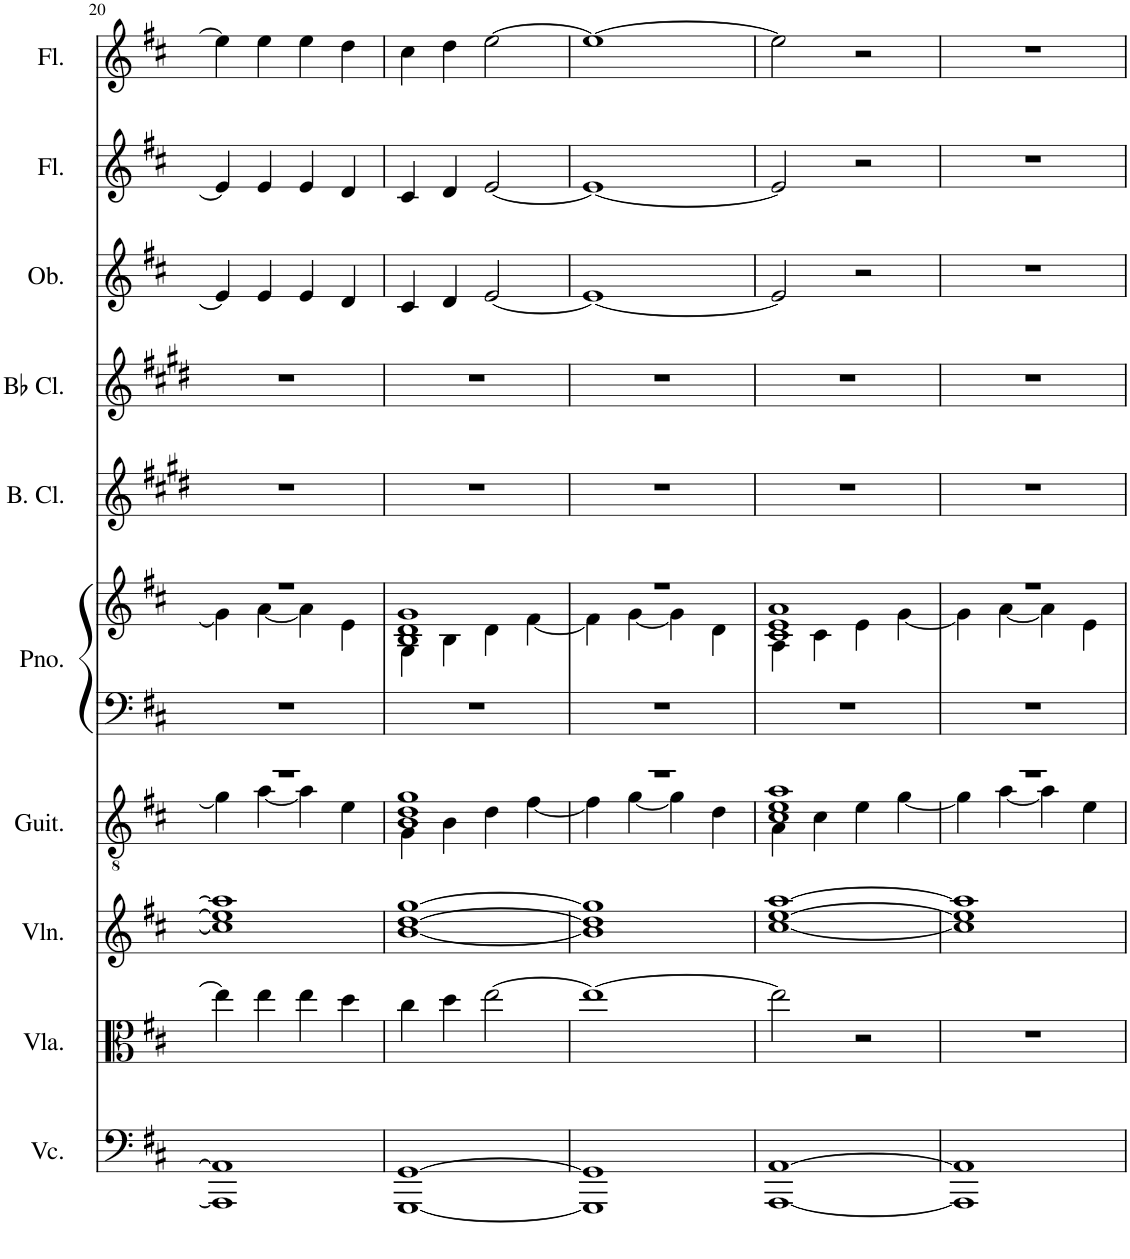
**kern	**kern	**kern	**kern	**kern	**kern	**kern	**kern	**kern	**kern	**kern
*part10	*part9	*part8	*part7	*part6	*part6	*part5	*part4	*part3	*part2	*part1
*staff11	*staff10	*staff9	*staff8	*staff7	*staff6	*staff5	*staff4	*staff3	*staff2	*staff1
*I"Violoncello	*I"Viola	*I"Violin	*I"Acoustic Guitar	*I"Piano	*	*I"Bass Clarinet	*I"Bb Clarinet	*I"Oboe	*I"Flute	*I"Flute
*I'Vc.	*I'Vla.	*I'Vln.	*I'Guit.	*I'Pno.	*	*I'B. Cl.	*I'Bb Cl.	*I'Ob.	*I'Fl.	*I'Fl.
!!LO:PB:g=z
*clefF4	*clefC3	*clefG2	*clefGv2	*clefF4	*clefG2	*clefG2	*clefG2	*clefG2	*clefG2	*clefG2
*	*	*	*	*	*	*Trd8c14	*Trd1c2	*	*	*
*k[f#c#]	*k[f#c#]	*k[f#c#]	*k[f#c#]	*k[f#c#]	*k[f#c#]	*k[f#c#g#d#]	*k[f#c#g#d#]	*k[f#c#]	*k[f#c#]	*k[f#c#]
*M2/2	*M2/2	*M2/2	*M2/2	*M2/2	*M2/2	*M2/2	*M2/2	*M2/2	*M2/2	*M2/2
*met(c|)	*met(c|)	*met(c|)	*met(c|)	*met(c|)	*met(c|)	*met(c|)	*met(c|)	*met(c|)	*met(c|)	*met(c|)
=20	=20	=20	=20	=20	=20	=20	=20	=20	=20	=20
*	*	*	*^	*	*^	*	*	*	*	*
1AAA] 1AA]	4ee\]	1cc#] 1ee] 1aa]	1r	4g\]	1r	1r	4g\]	1r	1r	4e/]	4e/]	4ee\]
.	4ee\	.	.	[4a\	.	.	[4a\	.	.	4e/	4e/	4ee\
.	4ee\	.	.	4a\]	.	.	4a\]	.	.	4e/	4e/	4ee\
.	4dd\	.	.	4e\	.	.	4e\	.	.	4d/	4d/	4dd\
=21	=21	=21	=21	=21	=21	=21	=21	=21	=21	=21	=21	=21
[1GGG [1GG	4cc#\	[1b [1dd [1gg	1B 1d 1g	4G\	1r	1B 1d 1g	4G\	1r	1r	4c#/	4c#/	4cc#\
.	4dd\	.	.	4B\	.	.	4B\	.	.	4d/	4d/	4dd\
.	[2ee\	.	.	4d\	.	.	4d\	.	.	[2e/	[2e/	[2ee\
.	.	.	.	[4f#\	.	.	[4f#\	.	.	.	.	.
=22	=22	=22	=22	=22	=22	=22	=22	=22	=22	=22	=22	=22
1GGG] 1GG]	1ee_	1b] 1dd] 1gg]	1r	4f#\]	1r	1r	4f#\]	1r	1r	1e_	1e_	1ee_
.	.	.	.	[4g\	.	.	[4g\	.	.	.	.	.
.	.	.	.	4g\]	.	.	4g\]	.	.	.	.	.
.	.	.	.	4d\	.	.	4d\	.	.	.	.	.
=23	=23	=23	=23	=23	=23	=23	=23	=23	=23	=23	=23	=23
[1AAA [1AA	2ee\]	[1cc# [1ee [1aa	1c# 1e 1a	4A\	1r	1c# 1e 1a	4A\	1r	1r	2e/]	2e/]	2ee\]
.	.	.	.	4c#\	.	.	4c#\	.	.	.	.	.
.	2r	.	.	4e\	.	.	4e\	.	.	2r	2r	2r
.	.	.	.	[4g\	.	.	[4g\	.	.	.	.	.
=24	=24	=24	=24	=24	=24	=24	=24	=24	=24	=24	=24	=24
1AAA] 1AA]	1r	1cc#] 1ee] 1aa]	1r	4g\]	1r	1r	4g\]	1r	1r	1r	1r	1r
.	.	.	.	[4a\	.	.	[4a\	.	.	.	.	.
.	.	.	.	4a\]	.	.	4a\]	.	.	.	.	.
.	.	.	.	4e\	.	.	4e\	.	.	.	.	.
*	*	*	*v	*v	*	*v	*v	*	*	*	*	*
=	=	=	=	=	=	=	=	=	=	=
*-	*-	*-	*-	*-	*-	*-	*-	*-	*-	*-
